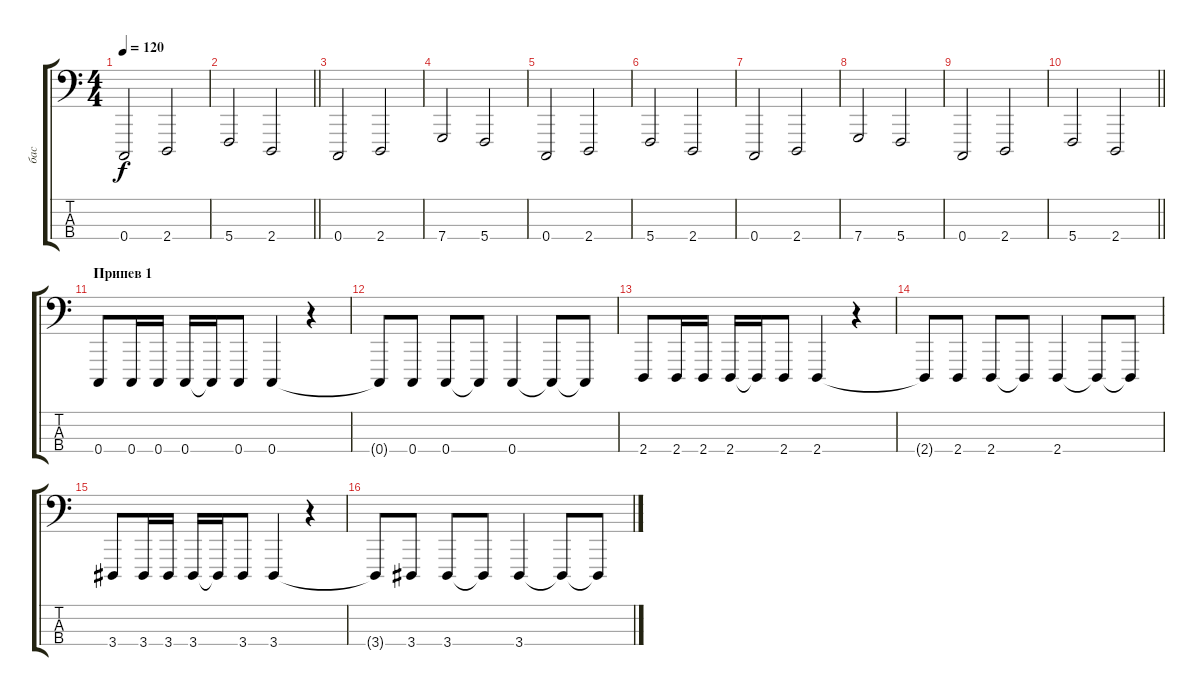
\track ("бас" "бас") {instrument stringensemble1}
\staff {score tabs}
\tuning (F2 C2 G1 C1) {hide}
\ts (4 4)
\tempo 120
\clef f4
\ks c
0.4.2{dy f} 2.4.2 |
\barLineRight lightlight
5.4.2 2.4.2 |
0.4.2 2.4.2 |
7.4.2 5.4.2 |
0.4.2 2.4.2 |
5.4.2 2.4.2 |
0.4.2 2.4.2 |
7.4.2 5.4.2 |
0.4.2 2.4.2 |
\barLineRight lightlight
5.4.2 2.4.2 |
\section ("" "Припев 1")
0.4.8 0.4.16 0.4.16 0.4.16 0.4{t}.16 0.4.8 0.4.4 r.4 |
0.4{t}.8 0.4.8 0.4.8 0.4{t}.8 0.4.4 0.4{t}.8 0.4{t}.8 |
2.4.8 2.4.16 2.4.16 2.4.16 2.4{t}.16 2.4.8 2.4.4 r.4 |
2.4{t}.8 2.4.8 2.4.8 2.4{t}.8 2.4.4 2.4{t}.8 2.4{t}.8 |
3.4.8 3.4.16 3.4.16 3.4.16 3.4{t}.16 3.4.8 3.4.4 r.4 |
3.4{t}.8 3.4.8 3.4.8 3.4{t}.8 3.4.4 3.4{t}.8 3.4{t}.8
